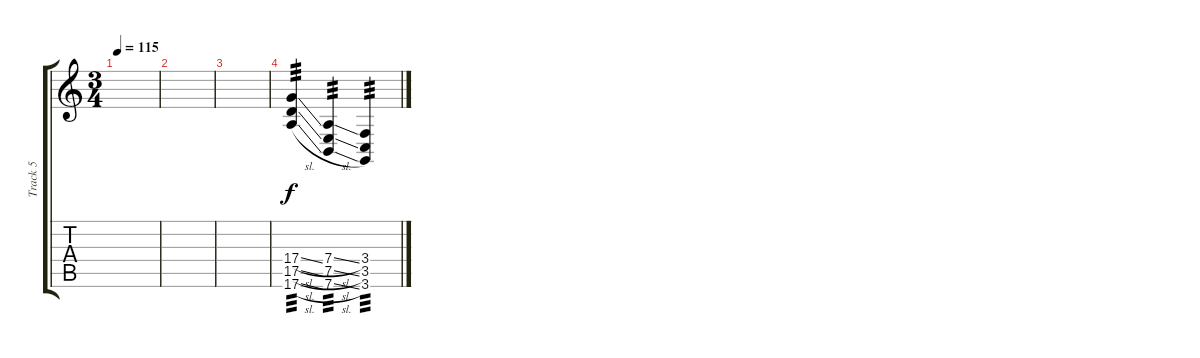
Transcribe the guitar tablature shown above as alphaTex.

\track ("Track 5" "Track 5") {instrument guitarfretnoise}
\staff {score tabs}
\tuning (E4 B3 G3 D3 A2 E2) {hide}
\ts (3 4)
\tempo 115
\clef g2
\ks c
|
|
|
(17.4{sl} 17.5{sl} 17.6{sl}).4{tp 3} (7.4{sl} 7.5{sl} 7.6{sl}).4{tp 3} (3.4 3.5 3.6).4{tp 3}
